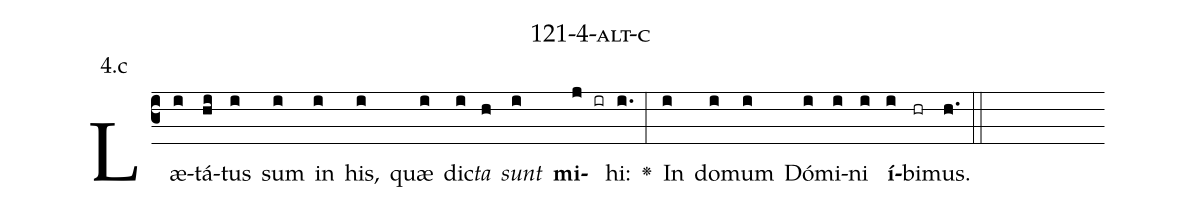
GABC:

name: 121-4-alt-c;
annotation: 4.c;
%%
(c3)Læ(i)tá(hi)tus(i) sum(i) in(i) his,(i) quæ(i) dic(i)<i>ta</i>(h) <i>sunt</i>(i) <b>mi</b>(j ir)hi:(i.) <v>\greheightstar</v>(:) In(i) do(i)mum(i) Dó(i)mi(i)ni(i) <b>í</b>(i)bi(hr)mus.(h.) (::)


%E(i) u(i) o(i) u(i) a(i) e.(h.) (::)
